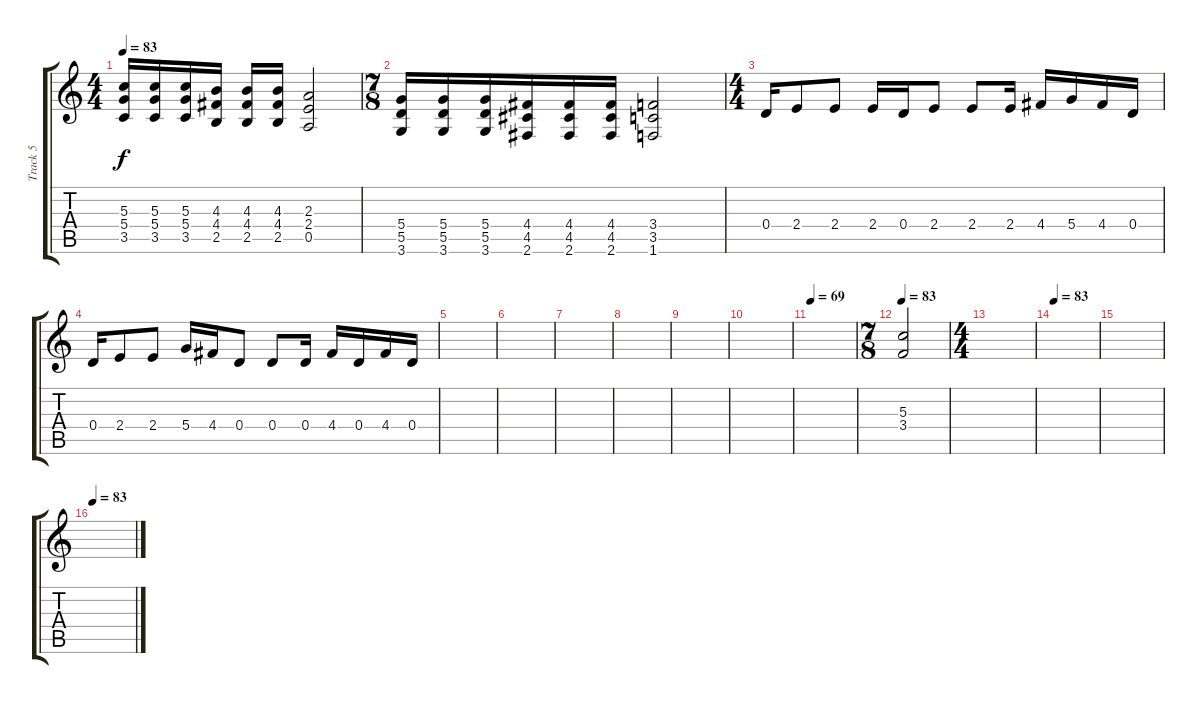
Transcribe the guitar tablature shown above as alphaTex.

\track ("Track 5" "Track 5") {instrument overdrivenguitar}
\staff {score tabs}
\tuning (E4 B3 G3 D3 A2 E2) {hide}
\ts (4 4)
\tempo 83
\clef g2
\ks c
(5.3 5.4 3.5).16{dy f} (5.3 5.4 3.5).16 (5.3 5.4 3.5).16 (4.3 4.4 2.5).16 (4.3 4.4 2.5).16 (4.3 4.4 2.5).16 (2.3 2.4 0.5).2 |
\ts (7 8)
(5.4 5.5 3.6).16 (5.4 5.5 3.6).16 (5.4 5.5 3.6).16 (4.4 4.5 2.6).16 (4.4 4.5 2.6).16 (4.4 4.5 2.6).16 (3.4 3.5 1.6).2 |
\ts (4 4)
0.4.16 2.4.8 2.4.8 2.4.16 0.4.16 2.4.8 2.4.8 2.4.16 4.4.16 5.4.16 4.4.16 0.4.16 |
0.4.16 2.4.8 2.4.8 5.4.16 4.4.16 0.4.8 0.4.8 0.4.16 4.4.16 0.4.16 4.4.16 0.4.16 |
|
|
|
|
|
|
\tempo 69
|
\ts (7 8)
\tempo 83
(5.3 3.4).2 |
\ts (4 4)
|
\tempo 83
|
|
\tempo 83
